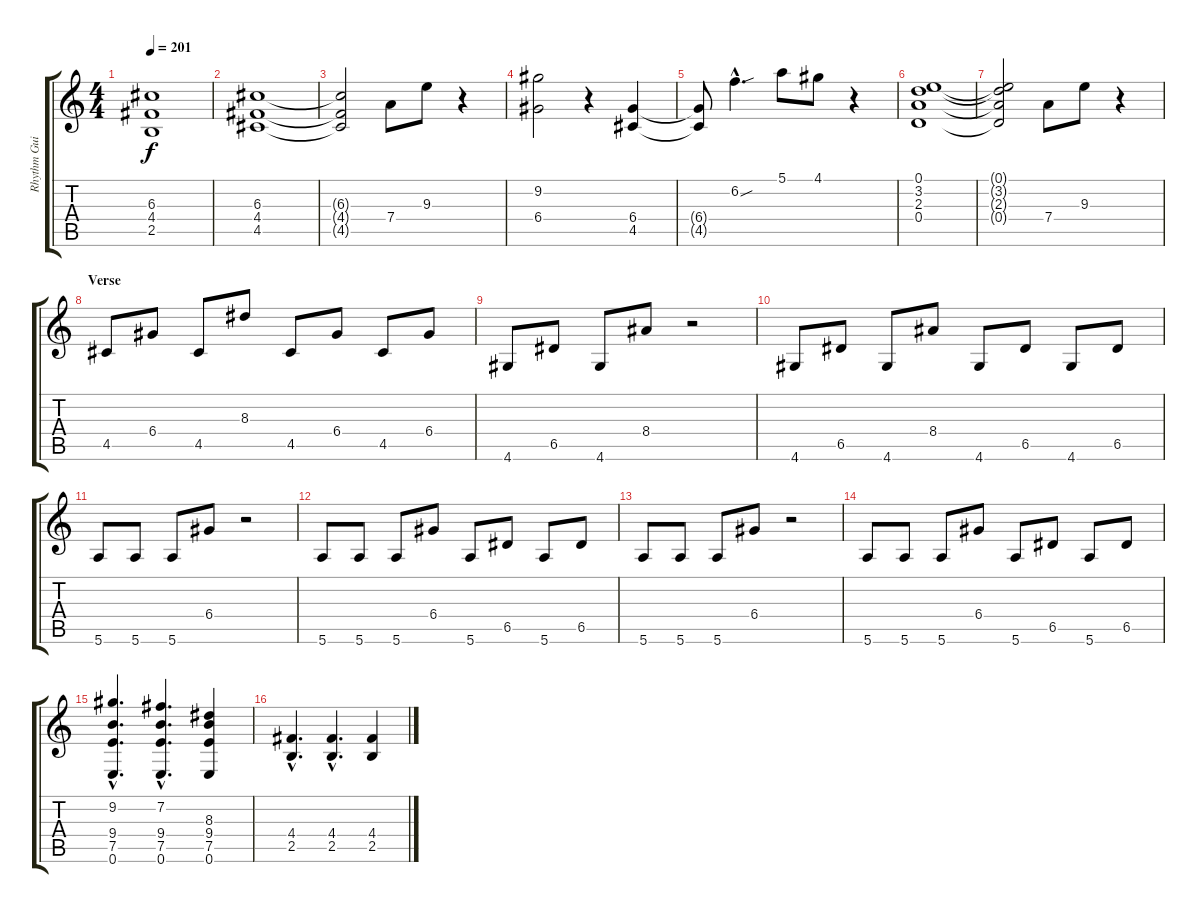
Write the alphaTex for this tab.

\track ("Rhythm Guitar" "Rhythm Gui") {instrument distortionguitar}
\staff {score tabs}
\tuning (E4 B3 G3 D3 A2 E2) {hide}
\ts (4 4)
\tempo 201
\clef g2
\ks c
(6.3 4.4 2.5).1{dy f} |
(6.3 4.4 4.5).1 |
(6.3{t} 4.4{t} 4.5{t}).2 7.4.8 9.3.8 r.4 |
(9.2 6.4).2 r.4 (6.4 4.5).4 |
(6.4{t} 4.5{t}).8 6.2{sou hac}.4{d} 5.1.8 4.1.8 r.4 |
(0.1 3.2 2.3 0.4).1 |
(0.1{t} 3.2{t} 2.3{t} 0.4{t}).2 7.4.8 9.3.8 r.4 |
\section ("" "Verse")
4.5.8 6.4.8 4.5.8 8.3.8 4.5.8 6.4.8 4.5.8 6.4.8 |
4.6.8 6.5.8 4.6.8 8.4.8 r.2 |
4.6.8 6.5.8 4.6.8 8.4.8 4.6.8 6.5.8 4.6.8 6.5.8 |
5.6.8 5.6.8 5.6.8 6.4.8 r.2 |
5.6.8 5.6.8 5.6.8 6.4.8 5.6.8 6.5.8 5.6.8 6.5.8 |
5.6.8 5.6.8 5.6.8 6.4.8 r.2 |
5.6.8 5.6.8 5.6.8 6.4.8 5.6.8 6.5.8 5.6.8 6.5.8 |
(9.2{hac} 9.4{hac} 7.5{hac} 0.6{hac}).4{d} (7.2{hac} 9.4{hac} 7.5{hac} 0.6{hac}).4{d} (8.3 9.4 7.5 0.6).4 |
(4.4{hac} 2.5{hac}).4{d} (4.4{hac} 2.5{hac}).4{d} (4.4 2.5).4
